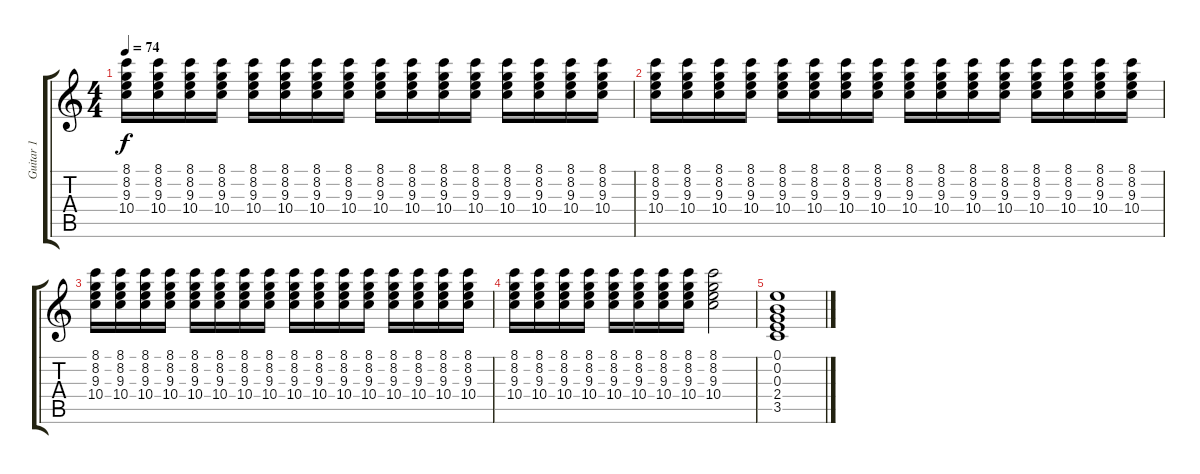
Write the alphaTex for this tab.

\track ("Guitar 1" "Guitar 1") {instrument overdrivenguitar}
\staff {score tabs}
\tuning (E4 B3 G3 D3 A2 E2) {hide}
\ts (4 4)
\tempo 74
\clef g2
\ks c
(8.1 8.2 9.3 10.4).16{dy f instrument electricguitarclean} (8.1 8.2 9.3 10.4).16 (8.1 8.2 9.3 10.4).16 (8.1 8.2 9.3 10.4).16 (8.1 8.2 9.3 10.4).16 (8.1 8.2 9.3 10.4).16 (8.1 8.2 9.3 10.4).16 (8.1 8.2 9.3 10.4).16 (8.1 8.2 9.3 10.4).16 (8.1 8.2 9.3 10.4).16 (8.1 8.2 9.3 10.4).16 (8.1 8.2 9.3 10.4).16 (8.1 8.2 9.3 10.4).16 (8.1 8.2 9.3 10.4).16 (8.1 8.2 9.3 10.4).16 (8.1 8.2 9.3 10.4).16 |
(8.1 8.2 9.3 10.4).16{instrument electricguitarclean} (8.1 8.2 9.3 10.4).16 (8.1 8.2 9.3 10.4).16 (8.1 8.2 9.3 10.4).16 (8.1 8.2 9.3 10.4).16 (8.1 8.2 9.3 10.4).16 (8.1 8.2 9.3 10.4).16 (8.1 8.2 9.3 10.4).16 (8.1 8.2 9.3 10.4).16 (8.1 8.2 9.3 10.4).16 (8.1 8.2 9.3 10.4).16 (8.1 8.2 9.3 10.4).16 (8.1 8.2 9.3 10.4).16 (8.1 8.2 9.3 10.4).16 (8.1 8.2 9.3 10.4).16 (8.1 8.2 9.3 10.4).16 |
(8.1 8.2 9.3 10.4).16{instrument electricguitarclean} (8.1 8.2 9.3 10.4).16 (8.1 8.2 9.3 10.4).16 (8.1 8.2 9.3 10.4).16 (8.1 8.2 9.3 10.4).16 (8.1 8.2 9.3 10.4).16 (8.1 8.2 9.3 10.4).16 (8.1 8.2 9.3 10.4).16 (8.1 8.2 9.3 10.4).16 (8.1 8.2 9.3 10.4).16 (8.1 8.2 9.3 10.4).16 (8.1 8.2 9.3 10.4).16 (8.1 8.2 9.3 10.4).16 (8.1 8.2 9.3 10.4).16 (8.1 8.2 9.3 10.4).16 (8.1 8.2 9.3 10.4).16 |
(8.1 8.2 9.3 10.4).16{instrument electricguitarclean} (8.1 8.2 9.3 10.4).16 (8.1 8.2 9.3 10.4).16 (8.1 8.2 9.3 10.4).16 (8.1 8.2 9.3 10.4).16 (8.1 8.2 9.3 10.4).16 (8.1 8.2 9.3 10.4).16 (8.1 8.2 9.3 10.4).16 (8.1 8.2 9.3 10.4).2 |
(0.1 0.2 0.3 2.4 3.5).1{instrument electricguitarclean}
